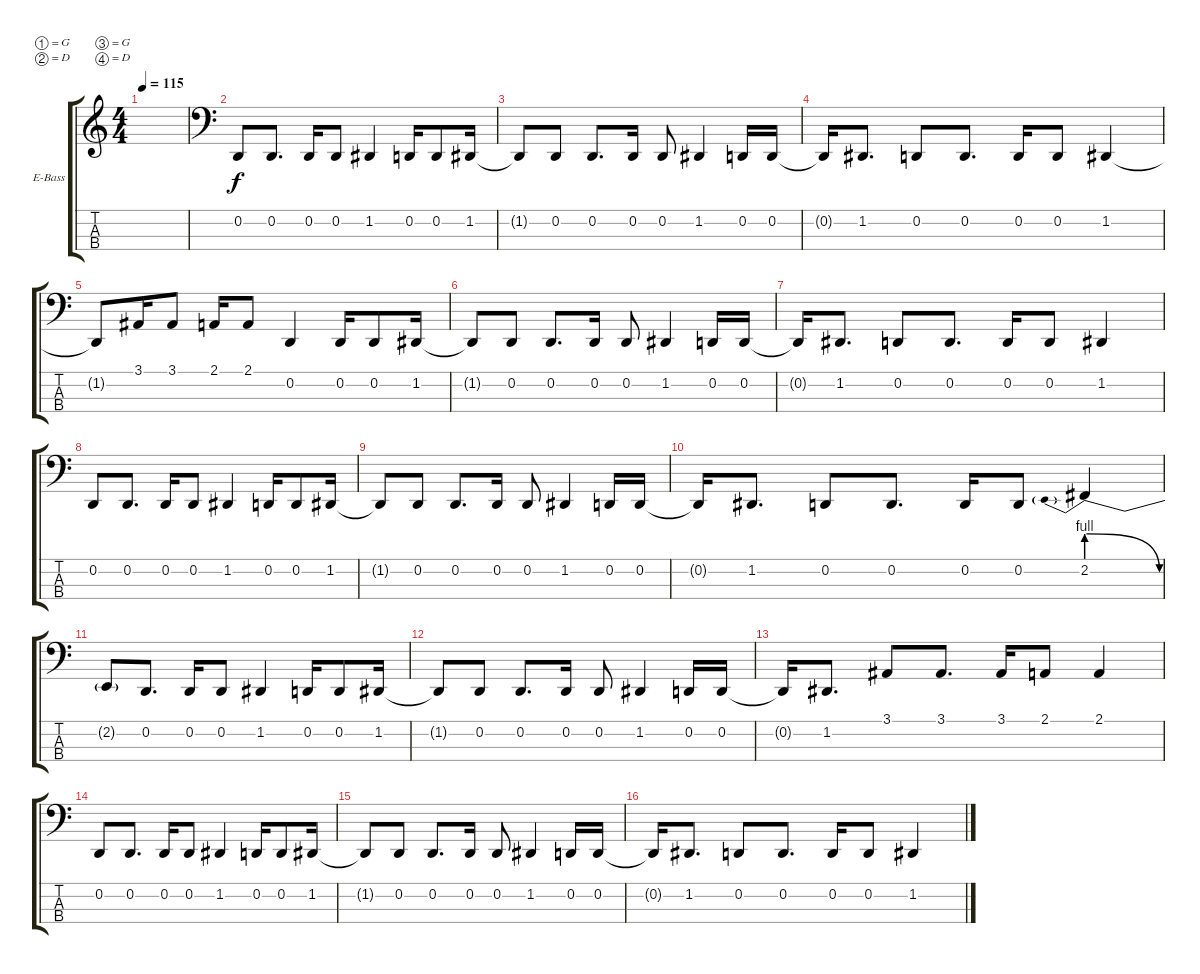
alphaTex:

\bracketExtendMode groupsimilarinstruments
\firstSystemTrackNameOrientation horizontal
\otherSystemsTrackNameOrientation horizontal
\track ("James" "E-Bass") {instrument electricbassfinger}
\staff {score tabs}
\tuning (G1 D1 G0 D0)
\ts (4 4)
\tempo 115
\clef g2
\ks c
|
\clef f4
0.2.8 0.2.8{d} 0.2.16 0.2.8 1.2.4 0.2.16 0.2.8 1.2.16 |
1.2{t}.8 0.2.8 0.2.8{d} 0.2.16 0.2.8 1.2.4 0.2.16 0.2.16 |
0.2{t}.16 1.2.8{d} 0.2.8 0.2.8{d} 0.2.16 0.2.8 1.2.4 |
1.2{t}.8 3.1.16 3.1.8 2.1.16 2.1.8 0.2.4 0.2.16 0.2.8 1.2.16 |
1.2{t}.8 0.2.8 0.2.8{d} 0.2.16 0.2.8 1.2.4 0.2.16 0.2.16 |
0.2{t}.16 1.2.8{d} 0.2.8 0.2.8{d} 0.2.16 0.2.8 1.2.4 |
0.2.8 0.2.8{d} 0.2.16 0.2.8 1.2.4 0.2.16 0.2.8 1.2.16 |
1.2{t}.8 0.2.8 0.2.8{d} 0.2.16 0.2.8 1.2.4 0.2.16 0.2.16 |
0.2{t}.16 1.2.8{d} 0.2.8 0.2.8{d} 0.2.16 0.2.8 2.2{be (prebendrelease 0 4 59.4 0)}.4 |
2.2{t}.8 0.2.8{d} 0.2.16 0.2.8 1.2.4 0.2.16 0.2.8 1.2.16 |
1.2{t}.8 0.2.8 0.2.8{d} 0.2.16 0.2.8 1.2.4 0.2.16 0.2.16 |
0.2{t}.16 1.2.8{d} 3.1.8 3.1.8{d} 3.1.16 2.1.8 2.1.4 |
0.2.8 0.2.8{d} 0.2.16 0.2.8 1.2.4 0.2.16 0.2.8 1.2.16 |
1.2{t}.8 0.2.8 0.2.8{d} 0.2.16 0.2.8 1.2.4 0.2.16 0.2.16 |
0.2{t}.16 1.2.8{d} 0.2.8 0.2.8{d} 0.2.16 0.2.8 1.2.4
